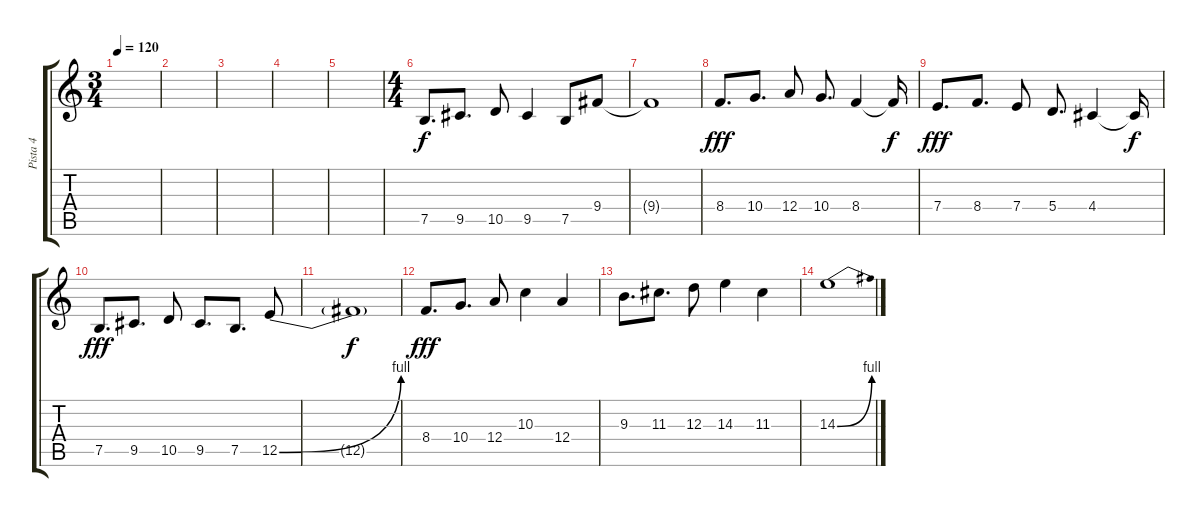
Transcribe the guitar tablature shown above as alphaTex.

\track ("Pista 4" "Pista 4") {instrument overdrivenguitar}
\staff {score tabs}
\tuning (B3 Gb3 D3 A2 E2 B1) {hide}
\ts (3 4)
\tempo 120
\clef g2
\ks c
|
|
|
|
|
\ts (4 4)
7.5.8{d} 9.5.8{d} 10.5.8 9.5.4 7.5.8 9.4.8 |
9.4{t}.1{dy f} |
8.4.8{d dy fff} 10.4.8{d} 12.4.8 10.4.8{d} 8.4.4 8.4{t}.16{dy f} |
7.4.8{d dy fff} 8.4.8{d} 7.4.8 5.4.8{d} 4.4.4 4.4{t}.16{dy f} |
7.5.8{d dy fff} 9.5.8{d} 10.5.8 9.5.8{d} 7.5.8{d} 12.5{be (bend 0 0 60 4)}.8 |
12.5{t}.1{dy f} |
8.4.8{d dy fff} 10.4.8{d} 12.4.8 10.3.4 12.4.4 |
9.3.8{d} 11.3.8{d} 12.3.8 14.3.4 11.3.4 |
14.3{be (bend 0 0 60 4)}.1
